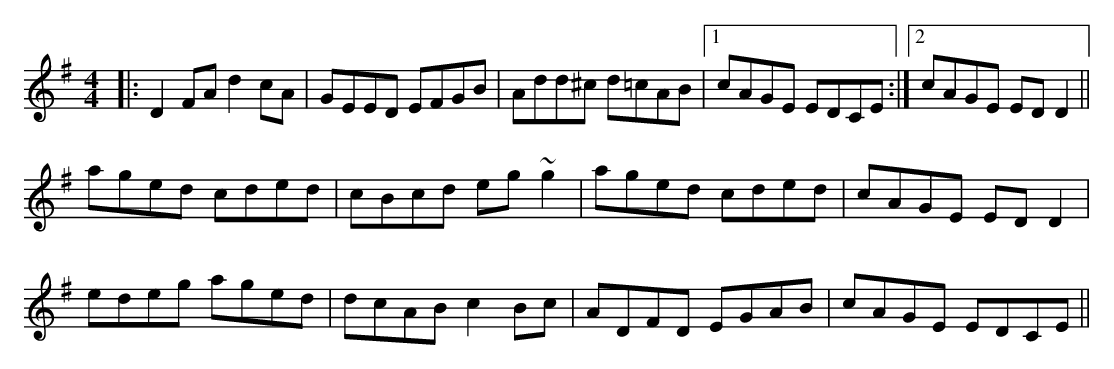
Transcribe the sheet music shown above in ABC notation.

X:1
M:4/4
K:Dmix
|:D2FA d2cA|GEED EFGB|Add^c d=cAB|1 cAGE EDCE:|2 cAGE EDD2||
aged cded|cBcd eg~g2|aged cded|cAGE EDD2|
edeg aged|dcAB c2Bc|ADFD EGAB|cAGE EDCE||
